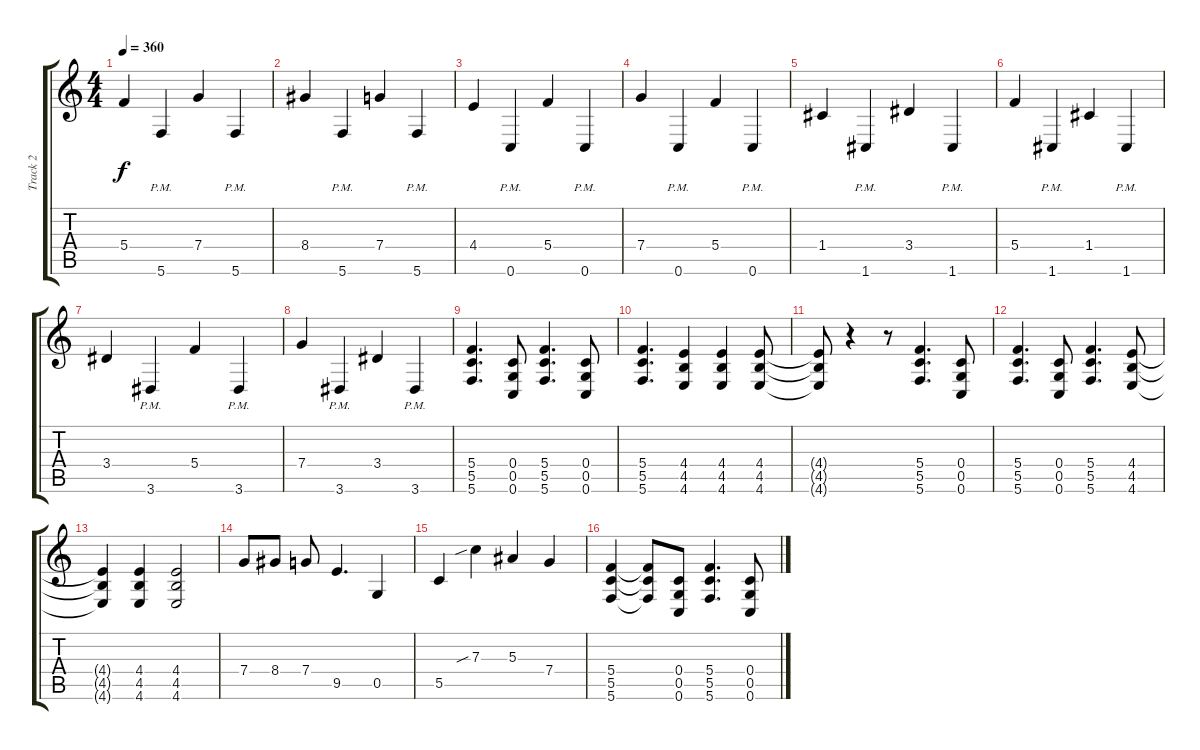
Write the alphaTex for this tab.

\track ("Track 2" "Track 2") {instrument overdrivenguitar}
\staff {score tabs}
\tuning (D4 A3 F3 C3 G2 C2) {hide}
\ts (4 4)
\tempo 360
\clef g2
\ks c
5.4.4{dy f} 5.6{pm}.4 7.4.4 5.6{pm}.4 |
8.4.4 5.6{pm}.4 7.4.4 5.6{pm}.4 |
4.4.4 0.6{pm}.4 5.4.4 0.6{pm}.4 |
7.4.4 0.6{pm}.4 5.4.4 0.6{pm}.4 |
1.4.4 1.6{pm}.4 3.4.4 1.6{pm}.4 |
5.4.4 1.6{pm}.4 1.4.4 1.6{pm}.4 |
3.4.4 3.6{pm}.4 5.4.4 3.6{pm}.4 |
7.4.4 3.6{pm}.4 3.4.4 3.6{pm}.4 |
(5.4 5.5 5.6).4{d} (0.4 0.5 0.6).8 (5.4 5.5 5.6).4{d} (0.4 0.5 0.6).8 |
(5.4 5.5 5.6).4{d} (4.4 4.5 4.6).4 (4.4 4.5 4.6).4 (4.4 4.5 4.6).8 |
(4.4{t} 4.5{t} 4.6{t}).8 r.4 r.8 (5.4 5.5 5.6).4{d} (0.4 0.5 0.6).8 |
(5.4 5.5 5.6).4{d} (0.4 0.5 0.6).8 (5.4 5.5 5.6).4{d} (4.4 4.5 4.6).8 |
(4.4{t} 4.5{t} 4.6{t}).4 (4.4 4.5 4.6).4 (4.4 4.5 4.6).2 |
7.4.8 8.4.8 7.4.8 9.5.4{d} 0.5.4 |
5.5.4 7.3{sib}.4 5.3.4 7.4.4 |
(5.4 5.5 5.6).4 (5.4{t} 5.5{t} 5.6{t}).8 (0.4 0.5 0.6).8 (5.4 5.5 5.6).4{d} (0.4 0.5 0.6).8
